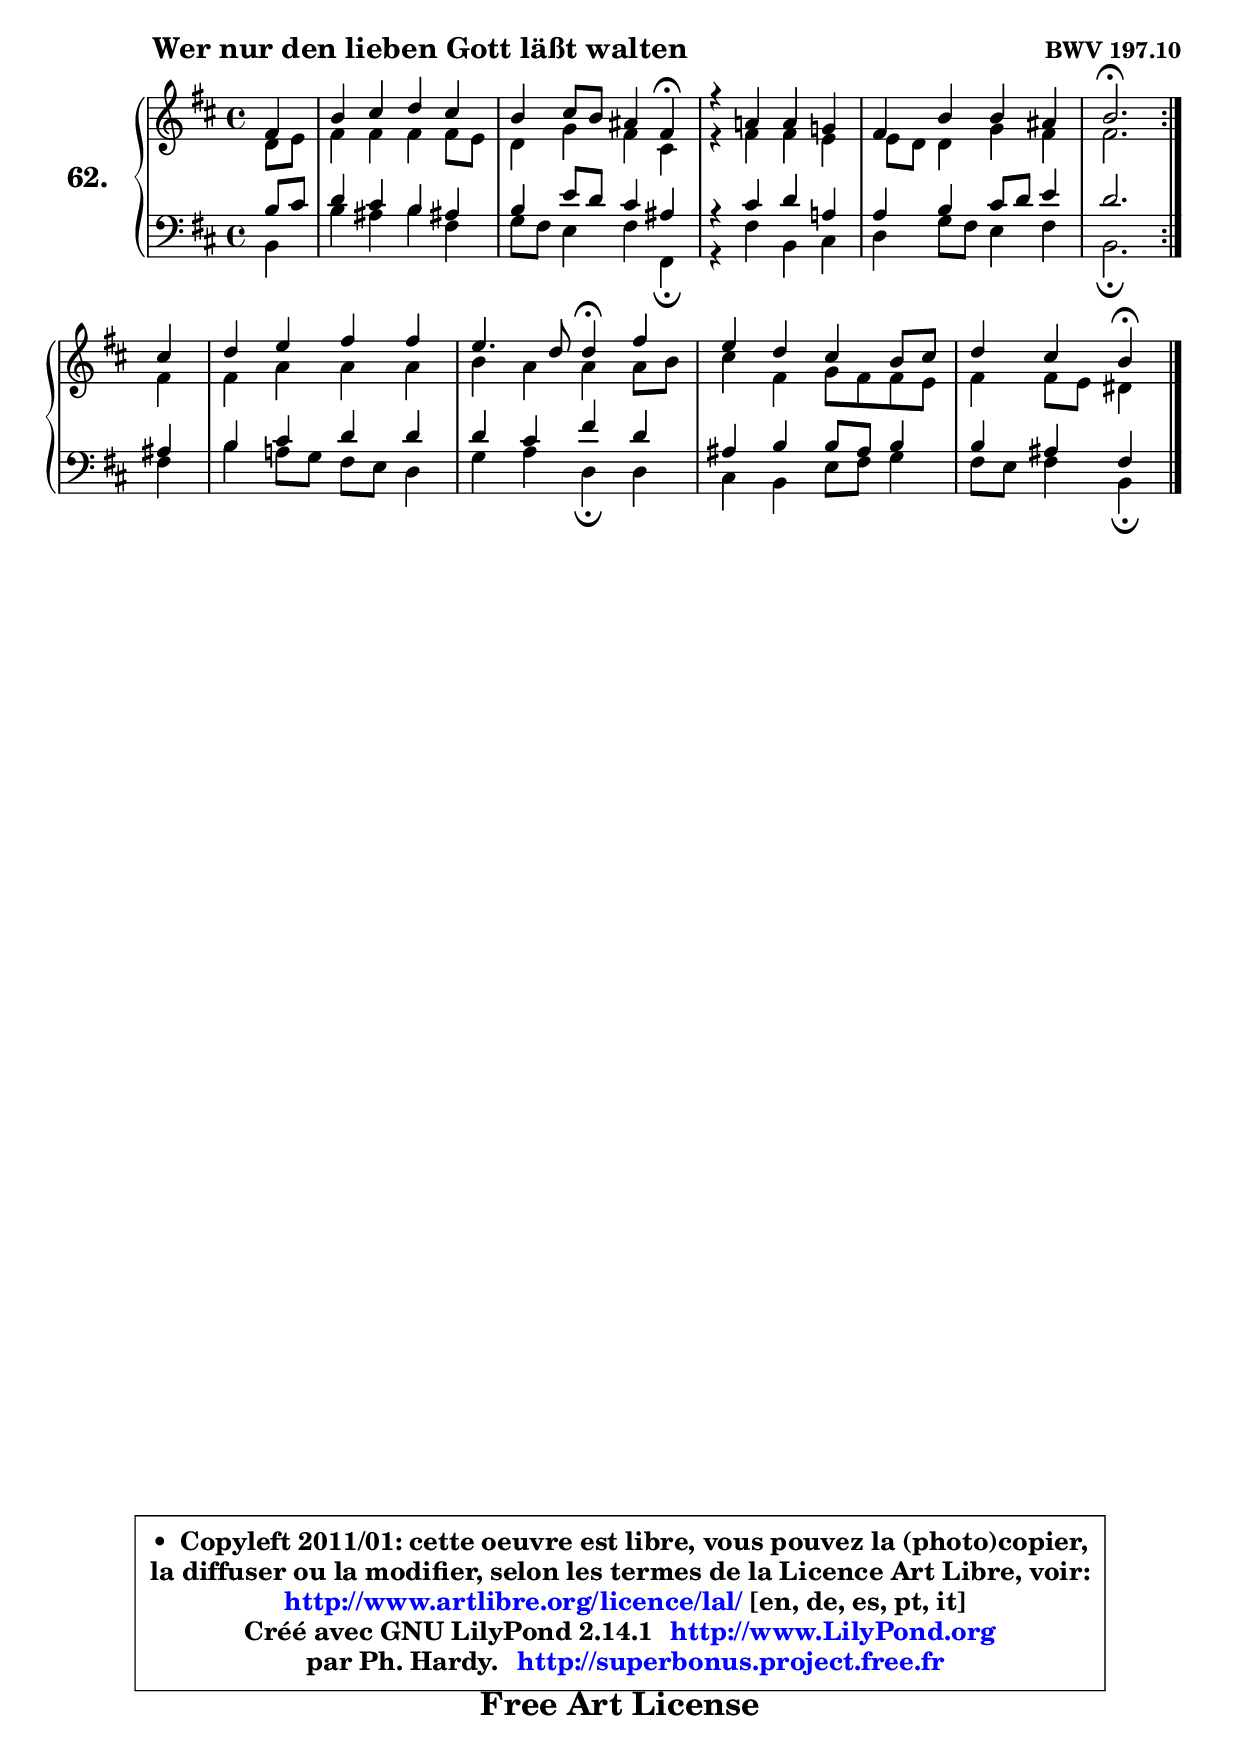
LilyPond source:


\version "2.14.1"

    \paper {
%	system-system-spacing #'padding = #0.1
%	score-system-spacing #'padding = #0.1
%	ragged-bottom = ##f
%	ragged-last-bottom = ##f
	}

    \header {
      opus = \markup { \bold "BWV 197.10" }
      piece = \markup { \hspace #9 \fontsize #2 \bold "Wer nur den lieben Gott läßt walten" }
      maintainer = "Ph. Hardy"
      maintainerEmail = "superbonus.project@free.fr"
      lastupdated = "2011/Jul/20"
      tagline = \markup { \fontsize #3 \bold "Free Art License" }
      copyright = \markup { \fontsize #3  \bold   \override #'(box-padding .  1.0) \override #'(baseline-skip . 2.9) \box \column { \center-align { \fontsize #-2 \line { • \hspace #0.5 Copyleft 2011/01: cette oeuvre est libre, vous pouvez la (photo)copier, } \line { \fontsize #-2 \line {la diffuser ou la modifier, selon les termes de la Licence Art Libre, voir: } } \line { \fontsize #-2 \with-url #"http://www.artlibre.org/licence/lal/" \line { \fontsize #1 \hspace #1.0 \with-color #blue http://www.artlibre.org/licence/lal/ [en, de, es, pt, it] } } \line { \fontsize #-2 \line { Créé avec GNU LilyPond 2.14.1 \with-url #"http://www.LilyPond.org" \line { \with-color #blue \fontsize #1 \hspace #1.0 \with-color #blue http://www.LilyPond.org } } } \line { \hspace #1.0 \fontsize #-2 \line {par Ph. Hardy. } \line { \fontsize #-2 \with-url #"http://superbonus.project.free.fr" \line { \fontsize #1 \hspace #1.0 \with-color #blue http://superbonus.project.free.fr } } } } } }

	  }

  guidemidi = {
	\repeat volta 2 {
        r4 |
        R1 |
        r2. \tempo 4 = 30 r4 \tempo 4 = 78 |
        R1 |
        R1 |
        \tempo 4 = 40 r2. \tempo 4 = 78 } %fin du repeat
        r4 |
        R1 |
        r2 \tempo 4 = 30 r4 \tempo 4 = 78 r4 |
        R1 |
        r2 \tempo 4 = 30 r4 
	}

  upper = {
	\time 4/4
	\key b \minor
	\clef treble
	\partial 4
	\voiceOne
	<< { 
	% SOPRANO
	\set Voice.midiInstrument = "acoustic grand"
	\relative c' {
	\repeat volta 2 {
        fis4 |
        b4 cis d cis |
        b4 cis8 b ais4 fis\fermata |
        r4 a! a g! |
        fis4 b b ais |
        b2.\fermata } %fin du repeat
\break
        cis4 |
        d4 e fis fis |
        e4. d8 d4\fermata fis |
        e4 d cis b8 cis |
        d4 cis b\fermata
        \bar "|."
	} % fin de relative
	}

	\context Voice="1" { \voiceTwo 
	% ALTO
	\set Voice.midiInstrument = "acoustic grand"
	\relative c' {
	\repeat volta 2 {
        d8 e |
        fis4 fis fis fis8 e |
        d4 g fis cis |
        r4 fis fis e |
        e8 d d4 g fis |
        fis2. } %fin du repeat
        fis4 |
        fis4 a a a |
        b4 a a a8 b |
        cis4 fis, g8 fis fis e |
        fis4 fis8 e dis4
        \bar "|."
	} % fin de relative
	\oneVoice
	} >>
	}

    lower = {
	\time 4/4
	\key b \minor
	\clef bass
	\partial 4
	\voiceOne
	<< { 
	% TENOR
	\set Voice.midiInstrument = "acoustic grand"
	\relative c' {
	\repeat volta 2 {
        b8 cis |
        d4 cis b ais! |
        b4 e8 d cis4 ais |
        r4 cis d a! |
        a4 b cis8 d e4 |
        d2. } %fin du repeat
        ais4 |
        b4 cis d d |
        d4 cis fis d |
        ais4 b b8 ais b4 |
        b4 ais fis4
        \bar "|."
	} % fin de relative
	}
	\context Voice="1" { \voiceTwo 
	% BASS
	\set Voice.midiInstrument = "acoustic grand"
	\relative c {
	\repeat volta 2 {
        b4 |
        b'4 ais b fis |
        g8 fis e4 fis fis,\fermata |
        r4 fis' b, cis |
        d4 g8 fis e4 fis |
        b,2.\fermata } %fin du repeat
        fis'4 |
        b4 a!8 g fis e d4 |
        g4 a d,\fermata d |
        cis4 b e8 fis g4 |
        fis8 e fis4 b,4\fermata
        \bar "|."
	} % fin de relative
	\oneVoice
	} >>
	}


    \score { 

	\new PianoStaff <<
	\set PianoStaff.instrumentName = \markup { \bold \huge "62." }
	\new Staff = "upper" \upper
	\new Staff = "lower" \lower
	>>

    \layout {
%	ragged-last = ##f
	   }

         } % fin de score

  \score {
    \unfoldRepeats { << \guidemidi \upper \lower >> }
    \midi {
    \context {
     \Staff
      \remove "Staff_performer"
               }

     \context {
      \Voice
       \consists "Staff_performer"
                }

     \context { 
      \Score
      tempoWholesPerMinute = #(ly:make-moment 78 4)
		}
	    }
	}

